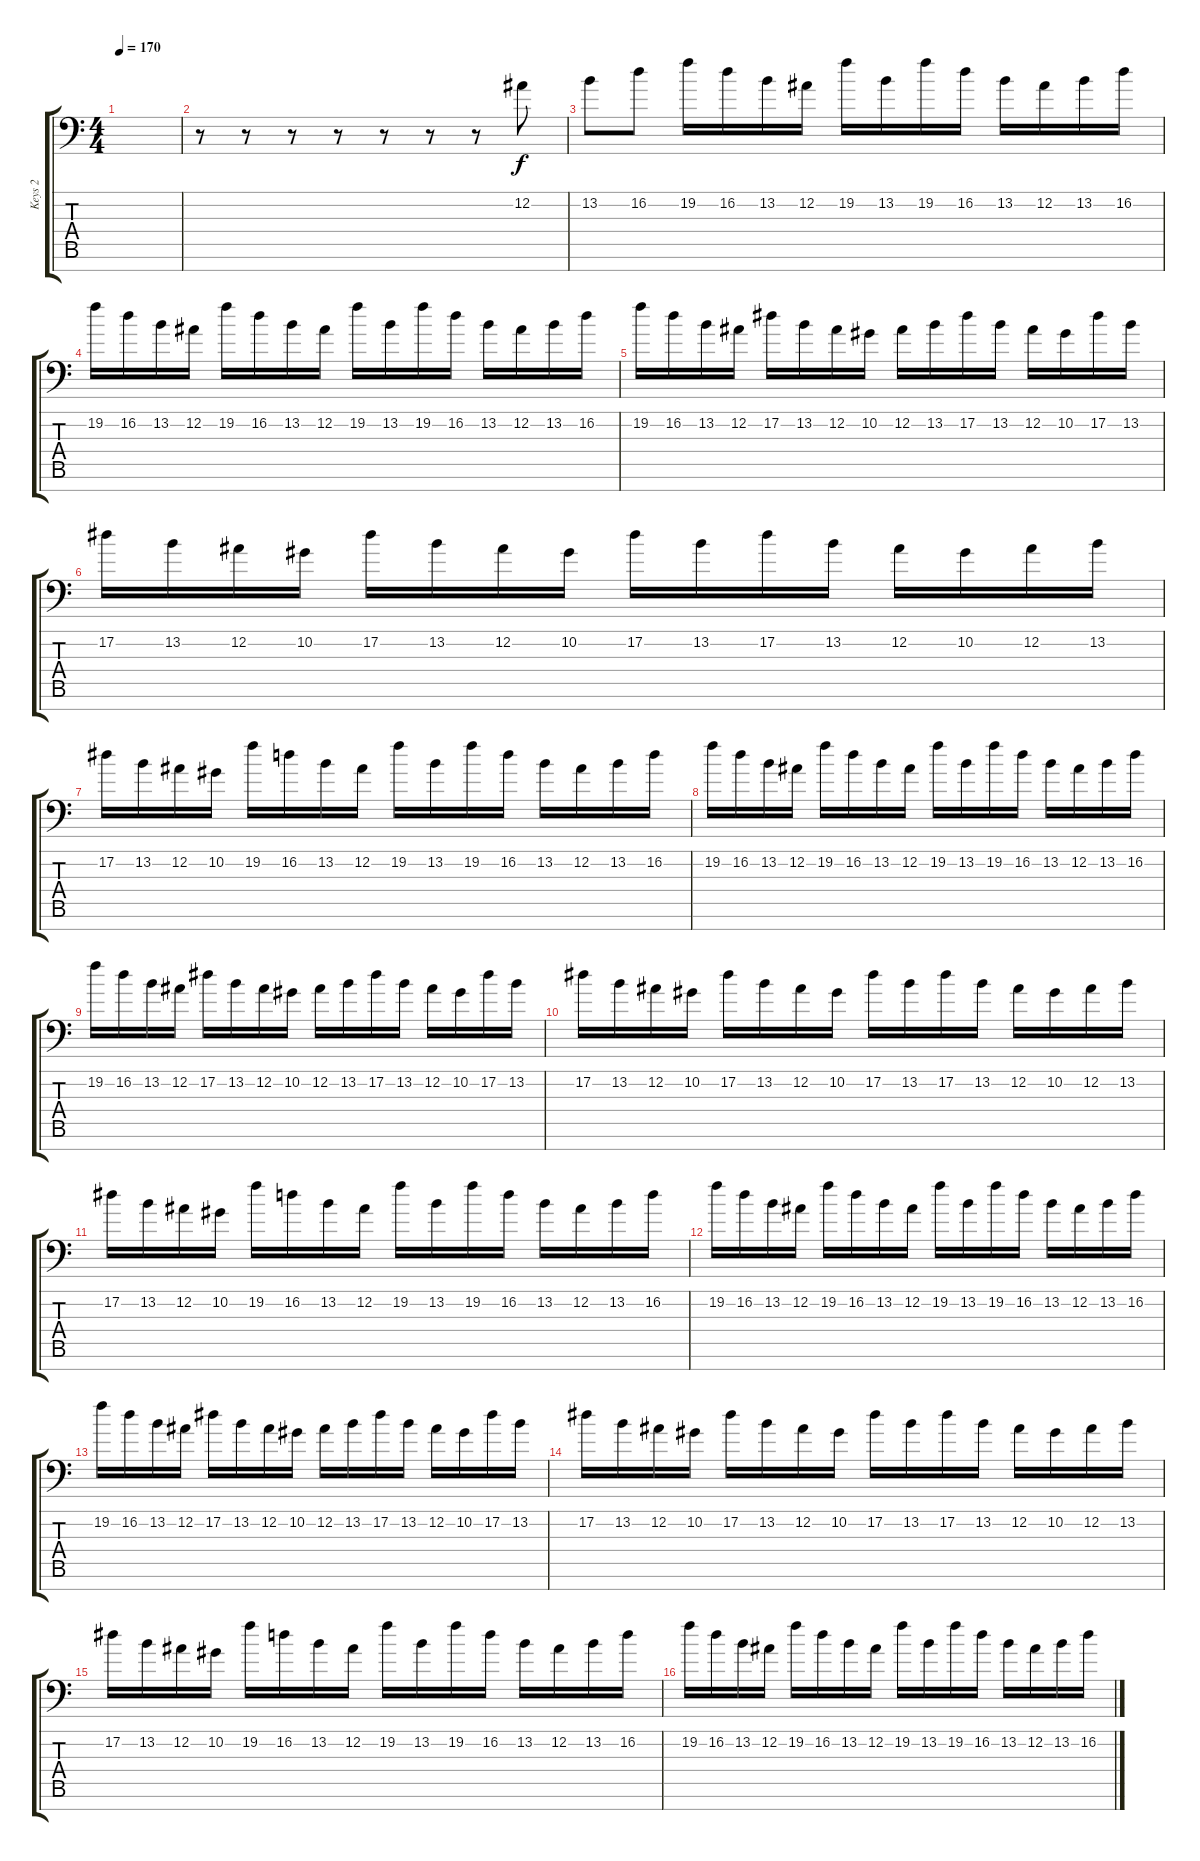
\track ("Keys 2" "Keys 2") {instrument harpsichord}
\staff {score tabs}
\tuning (Eb4 Bb3 Gb3 Db3 Ab2 Eb2 Ab1) {hide}
\ts (4 4)
\tempo 170
\clef f4
\ks c
|
r.8 r.8 r.8 r.8 r.8 r.8 r.8 12.2.8 |
13.2.8 16.2.8 19.2.16 16.2.16 13.2.16 12.2.16 19.2.16 13.2.16 19.2.16 16.2.16 13.2.16 12.2.16 13.2.16 16.2.16 |
19.2.16 16.2.16 13.2.16 12.2.16 19.2.16 16.2.16 13.2.16 12.2.16 19.2.16 13.2.16 19.2.16 16.2.16 13.2.16 12.2.16 13.2.16 16.2.16 |
19.2.16 16.2.16 13.2.16 12.2.16 17.2.16 13.2.16 12.2.16 10.2.16 12.2.16 13.2.16 17.2.16 13.2.16 12.2.16 10.2.16 17.2.16 13.2.16 |
17.2.16 13.2.16 12.2.16 10.2.16 17.2.16 13.2.16 12.2.16 10.2.16 17.2.16 13.2.16 17.2.16 13.2.16 12.2.16 10.2.16 12.2.16 13.2.16 |
17.2.16 13.2.16 12.2.16 10.2.16 19.2.16 16.2.16 13.2.16 12.2.16 19.2.16 13.2.16 19.2.16 16.2.16 13.2.16 12.2.16 13.2.16 16.2.16 |
19.2.16 16.2.16 13.2.16 12.2.16 19.2.16 16.2.16 13.2.16 12.2.16 19.2.16 13.2.16 19.2.16 16.2.16 13.2.16 12.2.16 13.2.16 16.2.16 |
19.2.16 16.2.16 13.2.16 12.2.16 17.2.16 13.2.16 12.2.16 10.2.16 12.2.16 13.2.16 17.2.16 13.2.16 12.2.16 10.2.16 17.2.16 13.2.16 |
17.2.16 13.2.16 12.2.16 10.2.16 17.2.16 13.2.16 12.2.16 10.2.16 17.2.16 13.2.16 17.2.16 13.2.16 12.2.16 10.2.16 12.2.16 13.2.16 |
17.2.16 13.2.16 12.2.16 10.2.16 19.2.16 16.2.16 13.2.16 12.2.16 19.2.16 13.2.16 19.2.16 16.2.16 13.2.16 12.2.16 13.2.16 16.2.16 |
19.2.16 16.2.16 13.2.16 12.2.16 19.2.16 16.2.16 13.2.16 12.2.16 19.2.16 13.2.16 19.2.16 16.2.16 13.2.16 12.2.16 13.2.16 16.2.16 |
19.2.16 16.2.16 13.2.16 12.2.16 17.2.16 13.2.16 12.2.16 10.2.16 12.2.16 13.2.16 17.2.16 13.2.16 12.2.16 10.2.16 17.2.16 13.2.16 |
17.2.16 13.2.16 12.2.16 10.2.16 17.2.16 13.2.16 12.2.16 10.2.16 17.2.16 13.2.16 17.2.16 13.2.16 12.2.16 10.2.16 12.2.16 13.2.16 |
17.2.16 13.2.16 12.2.16 10.2.16 19.2.16 16.2.16 13.2.16 12.2.16 19.2.16 13.2.16 19.2.16 16.2.16 13.2.16 12.2.16 13.2.16 16.2.16 |
19.2.16 16.2.16 13.2.16 12.2.16 19.2.16 16.2.16 13.2.16 12.2.16 19.2.16 13.2.16 19.2.16 16.2.16 13.2.16 12.2.16 13.2.16 16.2.16
